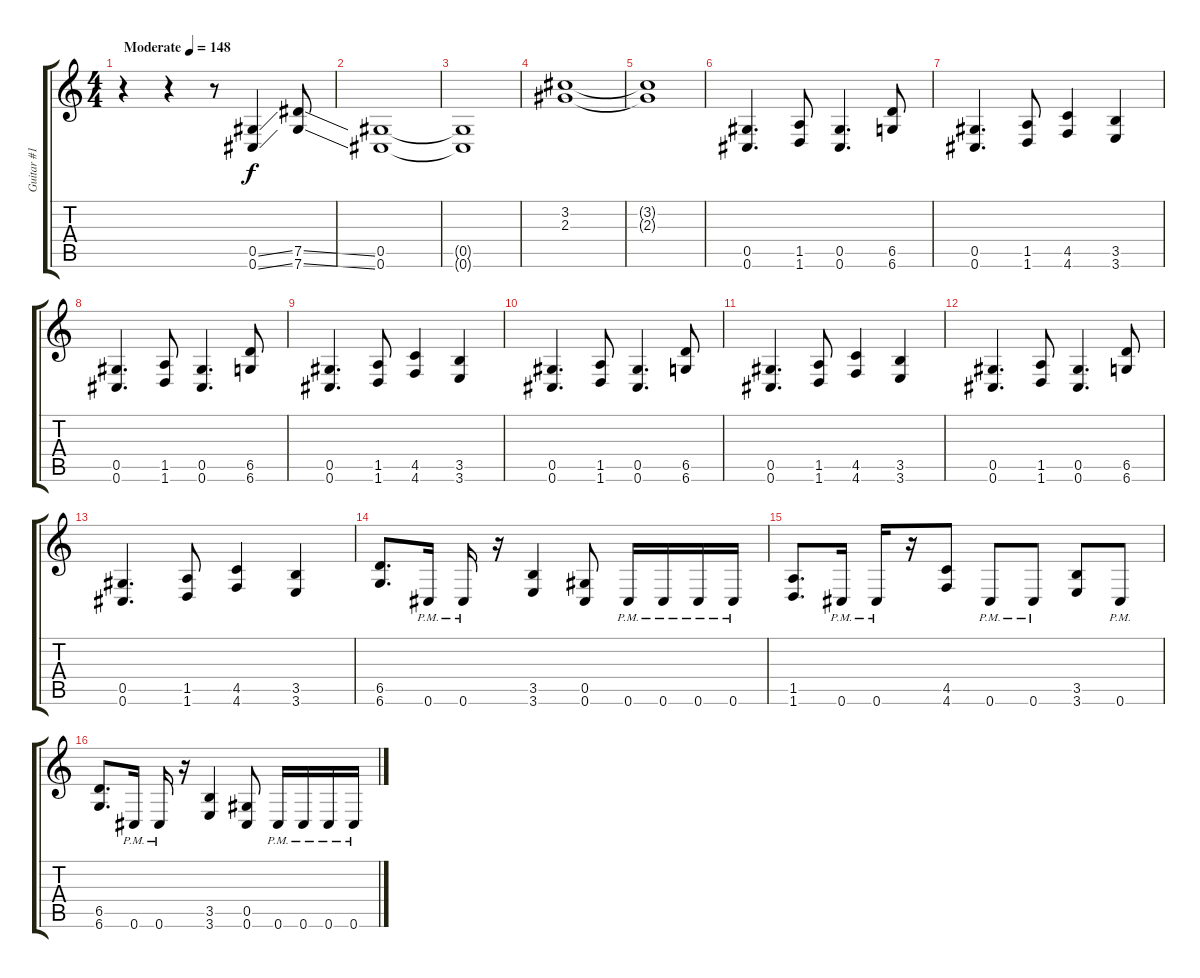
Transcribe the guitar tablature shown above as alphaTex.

\track ("Guitar #1" "Guitar #1") {instrument distortionguitar}
\staff {score tabs}
\tuning (Eb4 Bb3 Gb3 Db3 Ab2 Db2) {hide}
\ts (4 4)
\tempo (148 "Moderate")
\clef g2
\ks c
r.4{dy f instrument distortionguitar} r.4 r.8 (0.5{ss} 0.6{ss}).4 (7.5{ss} 7.6{ss}).8 |
(0.5 0.6).1 |
(0.5{t} 0.6{t}).1 |
(3.2 2.3).1 |
(3.2{t} 2.3{t}).1 |
(0.5 0.6).4{d} (1.5 1.6).8 (0.5 0.6).4{d} (6.5 6.6).8 |
(0.5 0.6).4{d} (1.5 1.6).8 (4.5 4.6).4 (3.5 3.6).4 |
(0.5 0.6).4{d} (1.5 1.6).8 (0.5 0.6).4{d} (6.5 6.6).8 |
(0.5 0.6).4{d} (1.5 1.6).8 (4.5 4.6).4 (3.5 3.6).4 |
(0.5 0.6).4{d} (1.5 1.6).8 (0.5 0.6).4{d} (6.5 6.6).8 |
(0.5 0.6).4{d} (1.5 1.6).8 (4.5 4.6).4 (3.5 3.6).4 |
(0.5 0.6).4{d} (1.5 1.6).8 (0.5 0.6).4{d} (6.5 6.6).8 |
(0.5 0.6).4{d} (1.5 1.6).8 (4.5 4.6).4 (3.5 3.6).4 |
(6.5 6.6).8{d} 0.6{pm}.16 0.6{pm}.16 r.16 (3.5 3.6).4 (0.5 0.6).8 0.6{pm}.16 0.6{pm}.16 0.6{pm}.16 0.6{pm}.16 |
(1.5 1.6).8{d} 0.6{pm}.16 0.6{pm}.16 r.16 (4.5 4.6).8 0.6{pm}.8 0.6{pm}.8 (3.5 3.6).8 0.6{pm}.8 |
(6.5 6.6).8{d} 0.6{pm}.16 0.6{pm}.16 r.16 (3.5 3.6).4 (0.5 0.6).8 0.6{pm}.16 0.6{pm}.16 0.6{pm}.16 0.6{pm}.16
